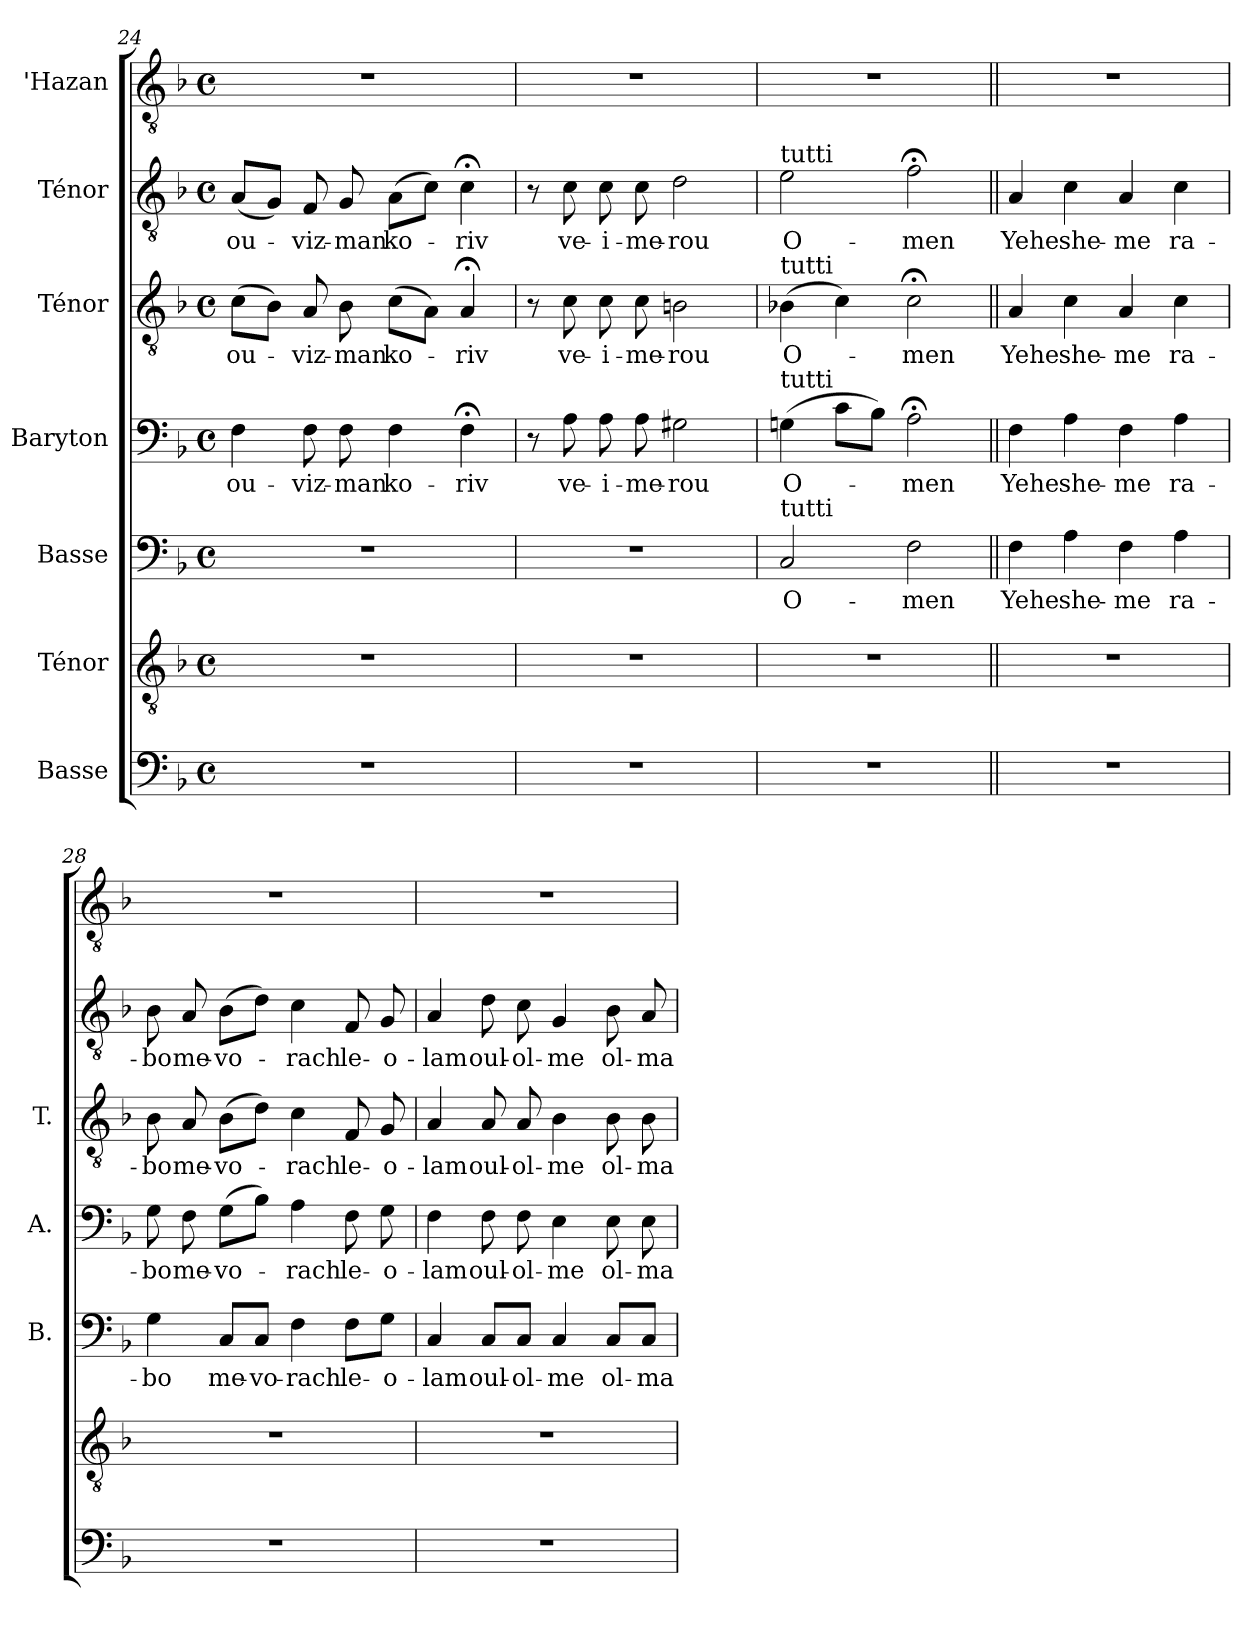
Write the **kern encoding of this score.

**kern	**kern	**kern	**text	**kern	**text	**kern	**text	**kern	**text	**kern
*part7	*part6	*part5	*part5	*part4	*part4	*part3	*part3	*part2	*part2	*part1
*staff7	*staff6	*staff5	*staff5	*staff4	*staff4	*staff3	*staff3	*staff2	*staff2	*staff1
*I"Basse	*I"Ténor	*I"Basse	*	*I"Baryton	*	*I"Ténor	*	*I"Ténor	*	*I"'Hazan
*	*	*I'B.	*	*I'A.	*	*I'T.	*	*	*	*I''H.
*clefF4	*clefGv2	*clefF4	*	*clefF4	*	*clefGv2	*	*clefGv2	*	*clefGv2
*	*ITrd7c12	*	*	*	*	*ITrd7c12	*	*ITrd7c12	*	*ITrd7c12
*k[b-]	*k[b-]	*k[b-]	*	*k[b-]	*	*k[b-]	*	*k[b-]	*	*k[b-]
*F:	*F:	*F:	*	*F:	*	*F:	*	*F:	*	*F:
*M4/4	*M4/4	*M4/4	*	*M4/4	*	*M4/4	*	*M4/4	*	*M4/4
*met(c)	*met(c)	*met(c)	*	*met(c)	*	*met(c)	*	*met(c)	*	*met(c)
=24	=24	=24	=24	=24	=24	=24	=24	=24	=24	=24
!	!	!	!	!	!LO:LY:b:color=#000000	!	!	!	!	!
!	!	!	!	!	!	!	!LO:LY:b:color=#000000	!	!	!
!	!	!	!	!	!	!	!	!	!LO:LY:b:color=#000000	!
1r	1r	1r	.	4Fi\	ou-	(8Ci\L	ou-	(8AAi/L	ou-	1r
.	.	.	.	.	.	8BB-i\J)	.	8GGi/J)	.	.
!	!	!	!	!	!LO:LY:b:color=#000000	!	!	!	!	!
!	!	!	!	!	!	!	!LO:LY:b:color=#000000	!	!	!
!	!	!	!	!	!	!	!	!	!LO:LY:b:color=#000000	!
.	.	.	.	8Fi\	-viz-	8AAi/	-viz-	8FFi/	-viz-	.
!	!	!	!	!	!LO:LY:b:color=#000000	!	!	!	!	!
!	!	!	!	!	!	!	!LO:LY:b:color=#000000	!	!	!
!	!	!	!	!	!	!	!	!	!LO:LY:b:color=#000000	!
.	.	.	.	8Fi\	-man	8BB-i\	-man	8GGi/	-man	.
!	!	!	!	!	!LO:LY:b:color=#000000	!	!	!	!	!
!	!	!	!	!	!	!	!LO:LY:b:color=#000000	!	!	!
!	!	!	!	!	!	!	!	!	!LO:LY:b:color=#000000	!
.	.	.	.	4Fi\	ko-	(8Ci\L	ko-	(8AAi\L	ko-	.
.	.	.	.	.	.	8AAi\J)	.	8Ci\J)	.	.
!	!	!	!	!	!LO:LY:b:color=#000000	!	!	!	!	!
!	!	!	!	!	!	!	!LO:LY:b:color=#000000	!	!	!
!	!	!	!	!	!	!	!	!	!LO:LY:b:color=#000000	!
.	.	.	.	4F;i\	-riv	4AA;i/	-riv	4C;i\	-riv	.
=25	=25	=25	=25	=25	=25	=25	=25	=25	=25	=25
1r	1r	1r	.	8r	.	8r	.	8r	.	1r
!	!	!	!	!	!LO:LY:b:color=#000000	!	!	!	!	!
!	!	!	!	!	!	!	!LO:LY:b:color=#000000	!	!	!
!	!	!	!	!	!	!	!	!	!LO:LY:b:color=#000000	!
.	.	.	.	8Ai\	ve-	8Ci\	ve-	8Ci\	ve-	.
!	!	!	!	!	!LO:LY:b:color=#000000	!	!	!	!	!
!	!	!	!	!	!	!	!LO:LY:b:color=#000000	!	!	!
!	!	!	!	!	!	!	!	!	!LO:LY:b:color=#000000	!
.	.	.	.	8Ai\	-i-	8Ci\	-i-	8Ci\	-i-	.
!	!	!	!	!	!LO:LY:b:color=#000000	!	!	!	!	!
!	!	!	!	!	!	!	!LO:LY:b:color=#000000	!	!	!
!	!	!	!	!	!	!	!	!	!LO:LY:b:color=#000000	!
.	.	.	.	8Ai\	-me-	8Ci\	-me-	8Ci\	-me-	.
!	!	!	!	!	!LO:LY:b:color=#000000	!	!	!	!	!
!	!	!	!	!	!	!	!LO:LY:b:color=#000000	!	!	!
!	!	!	!	!	!	!	!	!	!LO:LY:b:color=#000000	!
.	.	.	.	2G#Xi\	-rou	2BBni\	-rou	2Di\	-rou	.
=26	=26	=26	=26	=26	=26	=26	=26	=26	=26	=26
!	!	!	!LO:LY:b:color=#000000	!	!	!	!	!	!	!
!	!	!	!	!	!LO:LY:b:color=#000000	!	!	!	!	!
!	!	!	!	!	!	!	!LO:LY:b:color=#000000	!	!	!
!	!	!	!	!	!	!	!	!LO:TX:a:t=tutti	!	!
!	!	!	!	!	!	!LO:TX:a:t=tutti	!	!	!	!
!	!	!	!	!LO:TX:a:t=tutti	!	!	!	!	!	!
!	!	!LO:TX:a:t=tutti	!	!	!	!	!	!	!	!
!	!	!	!	!	!	!	!	!	!LO:LY:b:color=#000000	!
1r	1r	2Ci/	O-	(4Gni\	O-	(4BB-Xi\	O-	2Ei\	O-	1r
.	.	.	.	8ci\L	.	4Ci\)	.	.	.	.
.	.	.	.	8B-i\J)	.	.	.	.	.	.
!	!	!	!LO:LY:b:color=#000000	!	!	!	!	!	!	!
!	!	!	!	!	!LO:LY:b:color=#000000	!	!	!	!	!
!	!	!	!	!	!	!	!LO:LY:b:color=#000000	!	!	!
!	!	!	!	!	!	!	!	!	!LO:LY:b:color=#000000	!
.	.	2Fi\	-men	2A;i\	-men	2C;i\	-men	2F;i\	-men	.
!!LO:PB:g=z
=27||	=27||	=27||	=27||	=27||	=27||	=27||	=27||	=27||	=27||	=27||
!	!	!	!LO:LY:b:color=#000000	!	!	!	!	!	!	!
!	!	!	!	!	!LO:LY:b:color=#000000	!	!	!	!	!
!	!	!	!	!	!	!	!LO:LY:b:color=#000000	!	!	!
!	!	!	!	!	!	!	!	!	!LO:LY:b:color=#000000	!
1r	1r	4Fi\	Yehe	4Fi\	Yehe	4AAi/	Yehe	4AAi/	Yehe	1r
!	!	!	!LO:LY:b:color=#000000	!	!	!	!	!	!	!
!	!	!	!	!	!LO:LY:b:color=#000000	!	!	!	!	!
!	!	!	!	!	!	!	!LO:LY:b:color=#000000	!	!	!
!	!	!	!	!	!	!	!	!	!LO:LY:b:color=#000000	!
.	.	4Ai\	she-	4Ai\	she-	4Ci\	she-	4Ci\	she-	.
!	!	!	!LO:LY:b:color=#000000	!	!	!	!	!	!	!
!	!	!	!	!	!LO:LY:b:color=#000000	!	!	!	!	!
!	!	!	!	!	!	!	!LO:LY:b:color=#000000	!	!	!
!	!	!	!	!	!	!	!	!	!LO:LY:b:color=#000000	!
.	.	4Fi\	-me	4Fi\	-me	4AAi/	-me	4AAi/	-me	.
!	!	!	!LO:LY:b:color=#000000	!	!	!	!	!	!	!
!	!	!	!	!	!LO:LY:b:color=#000000	!	!	!	!	!
!	!	!	!	!	!	!	!LO:LY:b:color=#000000	!	!	!
!	!	!	!	!	!	!	!	!	!LO:LY:b:color=#000000	!
.	.	4Ai\	ra-	4Ai\	ra-	4Ci\	ra-	4Ci\	ra-	.
=28	=28	=28	=28	=28	=28	=28	=28	=28	=28	=28
!	!	!	!LO:LY:b:color=#000000	!	!	!	!	!	!	!
!	!	!	!	!	!LO:LY:b:color=#000000	!	!	!	!	!
!	!	!	!	!	!	!	!LO:LY:b:color=#000000	!	!	!
!	!	!	!	!	!	!	!	!	!LO:LY:b:color=#000000	!
1r	1r	4Gi\	-bo	8Gi\	-bo	8BB-i\	-bo	8BB-i\	-bo	1r
!	!	!	!	!	!LO:LY:b:color=#000000	!	!	!	!	!
!	!	!	!	!	!	!	!LO:LY:b:color=#000000	!	!	!
!	!	!	!	!	!	!	!	!	!LO:LY:b:color=#000000	!
.	.	.	.	8Fi\	me-	8AAi/	me-	8AAi/	me-	.
!	!	!	!LO:LY:b:color=#000000	!	!	!	!	!	!	!
!	!	!	!	!	!LO:LY:b:color=#000000	!	!	!	!	!
!	!	!	!	!	!	!	!LO:LY:b:color=#000000	!	!	!
!	!	!	!	!	!	!	!	!	!LO:LY:b:color=#000000	!
.	.	8Ci/L	me-	(8Gi\L	-vo-	(8BB-i\L	-vo-	(8BB-i\L	-vo-	.
!	!	!	!LO:LY:b:color=#000000	!	!	!	!	!	!	!
.	.	8Ci/J	-vo-	8B-i\J)	.	8Di\J)	.	8Di\J)	.	.
!	!	!	!LO:LY:b:color=#000000	!	!	!	!	!	!	!
!	!	!	!	!	!LO:LY:b:color=#000000	!	!	!	!	!
!	!	!	!	!	!	!	!LO:LY:b:color=#000000	!	!	!
!	!	!	!	!	!	!	!	!	!LO:LY:b:color=#000000	!
.	.	4Fi\	-rach	4Ai\	-rach	4Ci\	-rach	4Ci\	-rach	.
!	!	!	!LO:LY:b:color=#000000	!	!	!	!	!	!	!
!	!	!	!	!	!LO:LY:b:color=#000000	!	!	!	!	!
!	!	!	!	!	!	!	!LO:LY:b:color=#000000	!	!	!
!	!	!	!	!	!	!	!	!	!LO:LY:b:color=#000000	!
.	.	8Fi\L	le-	8Fi\	le-	8FFi/	le-	8FFi/	le-	.
!	!	!	!LO:LY:b:color=#000000	!	!	!	!	!	!	!
!	!	!	!	!	!LO:LY:b:color=#000000	!	!	!	!	!
!	!	!	!	!	!	!	!LO:LY:b:color=#000000	!	!	!
!	!	!	!	!	!	!	!	!	!LO:LY:b:color=#000000	!
.	.	8Gi\J	-o-	8Gi\	-o-	8GGi/	-o-	8GGi/	-o-	.
=29	=29	=29	=29	=29	=29	=29	=29	=29	=29	=29
!	!	!	!LO:LY:b:color=#000000	!	!	!	!	!	!	!
!	!	!	!	!	!LO:LY:b:color=#000000	!	!	!	!	!
!	!	!	!	!	!	!	!LO:LY:b:color=#000000	!	!	!
!	!	!	!	!	!	!	!	!	!LO:LY:b:color=#000000	!
1r	1r	4Ci/	-lam	4Fi\	-lam	4AAi/	-lam	4AAi/	-lam	1r
!	!	!	!LO:LY:b:color=#000000	!	!	!	!	!	!	!
!	!	!	!	!	!LO:LY:b:color=#000000	!	!	!	!	!
!	!	!	!	!	!	!	!LO:LY:b:color=#000000	!	!	!
!	!	!	!	!	!	!	!	!	!LO:LY:b:color=#000000	!
.	.	8Ci/L	oul-	8Fi\	oul-	8AAi/	oul-	8Di\	oul-	.
!	!	!	!LO:LY:b:color=#000000	!	!	!	!	!	!	!
!	!	!	!	!	!LO:LY:b:color=#000000	!	!	!	!	!
!	!	!	!	!	!	!	!LO:LY:b:color=#000000	!	!	!
!	!	!	!	!	!	!	!	!	!LO:LY:b:color=#000000	!
.	.	8Ci/J	-ol-	8Fi\	-ol-	8AAi/	-ol-	8Ci\	-ol-	.
!	!	!	!LO:LY:b:color=#000000	!	!	!	!	!	!	!
!	!	!	!	!	!LO:LY:b:color=#000000	!	!	!	!	!
!	!	!	!	!	!	!	!LO:LY:b:color=#000000	!	!	!
!	!	!	!	!	!	!	!	!	!LO:LY:b:color=#000000	!
.	.	4Ci/	-me	4Ei\	-me	4BB-i\	-me	4GGi/	-me	.
!	!	!	!LO:LY:b:color=#000000	!	!	!	!	!	!	!
!	!	!	!	!	!LO:LY:b:color=#000000	!	!	!	!	!
!	!	!	!	!	!	!	!LO:LY:b:color=#000000	!	!	!
!	!	!	!	!	!	!	!	!	!LO:LY:b:color=#000000	!
.	.	8Ci/L	ol-	8Ei\	ol-	8BB-i\	ol-	8BB-i\	ol-	.
!	!	!	!LO:LY:b:color=#000000	!	!	!	!	!	!	!
!	!	!	!	!	!LO:LY:b:color=#000000	!	!	!	!	!
!	!	!	!	!	!	!	!LO:LY:b:color=#000000	!	!	!
!	!	!	!	!	!	!	!	!	!LO:LY:b:color=#000000	!
.	.	8Ci/J	-ma-	8Ei\	-ma-	8BB-i\	-ma-	8AAi/	-ma-	.
=	=	=	=	=	=	=	=	=	=	=
*-	*-	*-	*-	*-	*-	*-	*-	*-	*-	*-
